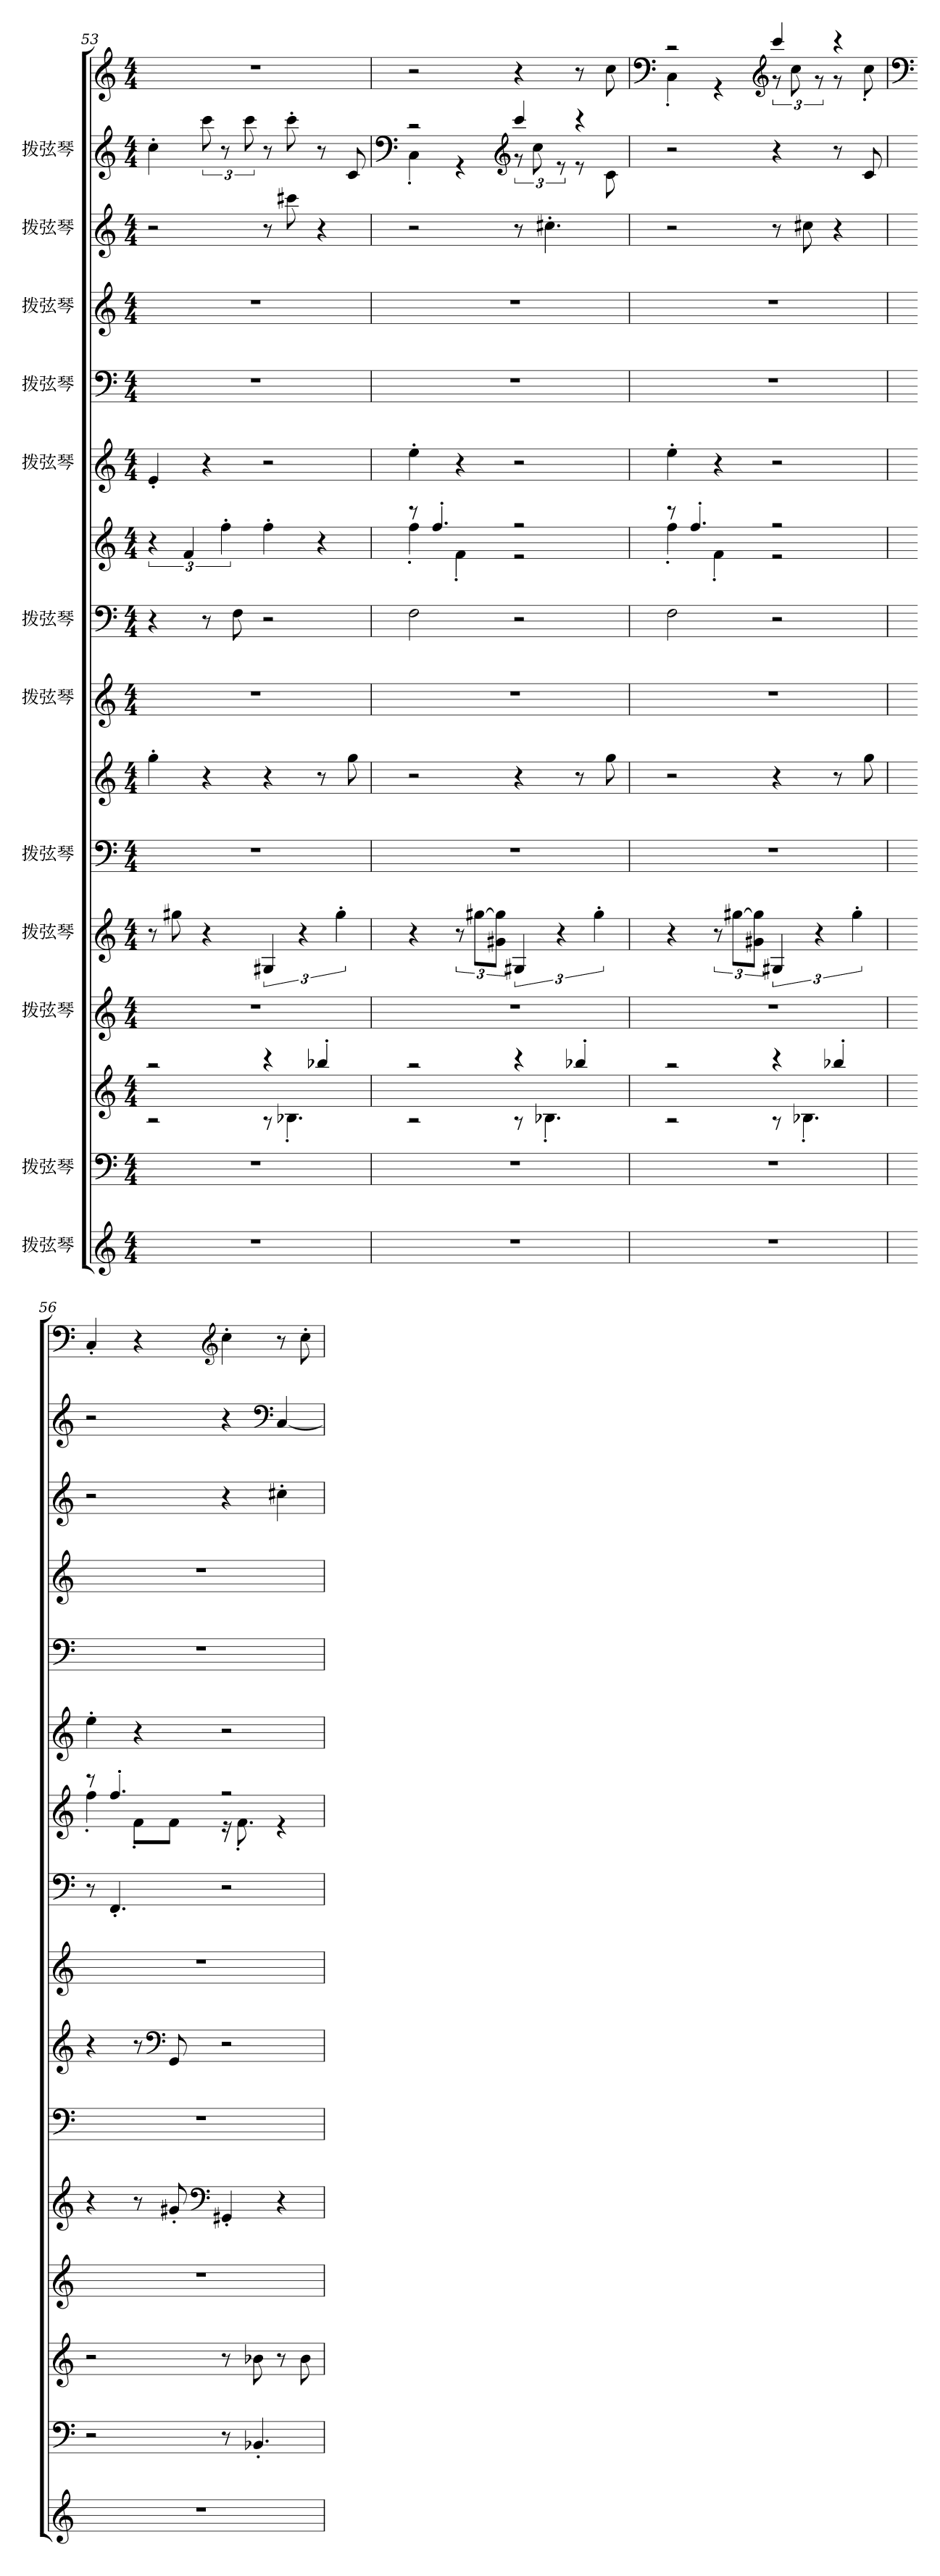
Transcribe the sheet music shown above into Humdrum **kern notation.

**kern	**kern	**kern	**kern	**kern	**kern	**kern	**kern	**kern	**kern	**kern	**kern	**kern	**kern	**kern	**kern
*part12	*part11	*part11	*part10	*part9	*part8	*part8	*part7	*part6	*part6	*part5	*part4	*part3	*part2	*part1	*part1
*staff16	*staff15	*staff14	*staff13	*staff12	*staff11	*staff10	*staff9	*staff8	*staff7	*staff6	*staff5	*staff4	*staff3	*staff2	*staff1
*I"拨弦琴	*I"拨弦琴	*	*I"拨弦琴	*I"拨弦琴	*I"拨弦琴	*	*I"拨弦琴	*I"拨弦琴	*	*I"拨弦琴	*I"拨弦琴	*I"拨弦琴	*I"拨弦琴	*I"拨弦琴	*
*clefG2	*clefF4	*clefG2	*clefG2	*clefG2	*clefF4	*clefG2	*clefG2	*clefF4	*clefG2	*clefG2	*clefF4	*clefG2	*clefG2	*clefG2	*clefG2
*k[]	*k[]	*k[]	*k[]	*k[]	*k[]	*k[]	*k[]	*k[]	*k[]	*k[]	*k[]	*k[]	*k[]	*k[]	*k[]
*M4/4	*M4/4	*M4/4	*M4/4	*M4/4	*M4/4	*M4/4	*M4/4	*M4/4	*M4/4	*M4/4	*M4/4	*M4/4	*M4/4	*M4/4	*M4/4
=53	=53	=53	=53	=53	=53	=53	=53	=53	=53	=53	=53	=53	=53	=53	=53
*	*	*^	*	*	*	*	*	*	*	*	*	*	*	*	*
1r	1r	2r	2r	1r	8r	1r	4gg'\	1r	4r	6r	4e'/	1r	1r	2r	4cc'\	1r
.	.	.	.	.	8gg#X\	.	.	.	.	.	.	.	.	.	.	.
.	.	.	.	.	.	.	.	.	.	6f/	.	.	.	.	.	.
.	.	.	.	.	4r	.	4r	.	8r	.	4r	.	.	.	12ccc\	.
.	.	.	.	.	.	.	.	.	.	6ff'\	.	.	.	.	12r	.
.	.	.	.	.	.	.	.	.	8F\	.	.	.	.	.	.	.
.	.	.	.	.	.	.	.	.	.	.	.	.	.	.	12ccc\	.
.	.	4r	8r	.	6G#X/	.	4r	.	2r	4ff'\	2r	.	.	8r	8r	.
.	.	.	4.B-X'\	.	.	.	.	.	.	.	.	.	.	8ccc#X\	8ccc'\	.
.	.	.	.	.	6r	.	.	.	.	.	.	.	.	.	.	.
.	.	4bb-X'/	.	.	.	.	8r	.	.	4r	.	.	.	4r	8r	.
.	.	.	.	.	6gg#'\	.	.	.	.	.	.	.	.	.	.	.
.	.	.	.	.	.	.	8gg\	.	.	.	.	.	.	.	8c/	.
=54	=54	=54	=54	=54	=54	=54	=54	=54	=54	=54	=54	=54	=54	=54	=54	=54
*	*	*	*	*	*	*	*	*	*	*	*	*	*	*	*clefF4	*
*	*	*	*	*	*	*	*	*	*	*^	*	*	*	*	*^	*
1r	1r	2r	2r	1r	4r	1r	2r	1r	2F\	8r	4ff'\	4ee'\	1r	1r	2r	2r	4C'\	2r
.	.	.	.	.	.	.	.	.	.	4.ff'/	.	.	.	.	.	.	.	.
.	.	.	.	.	12r	.	.	.	.	.	4f'\	4r	.	.	.	.	4r	.
.	.	.	.	.	[12gg#X\L	.	.	.	.	.	.	.	.	.	.	.	.	.
.	.	.	.	.	12g#X\ 12gg#\]J	.	.	.	.	.	.	.	.	.	.	.	.	.
*	*	*	*	*	*	*	*	*	*	*	*	*	*	*	*	*clefG2	*	*
.	.	4r	8r	.	6G#X/	.	4r	.	2r	2r	2r	2r	.	.	8r	4ccc/	12r	4r
.	.	.	.	.	.	.	.	.	.	.	.	.	.	.	.	.	12cc\	.
.	.	.	4.B-X'\	.	.	.	.	.	.	.	.	.	.	.	4.cc#X'\	.	.	.
.	.	.	.	.	6r	.	.	.	.	.	.	.	.	.	.	.	12r	.
.	.	4bb-X'/	.	.	.	.	8r	.	.	.	.	.	.	.	.	4r	8r	8r
.	.	.	.	.	6gg#'\	.	.	.	.	.	.	.	.	.	.	.	.	.
.	.	.	.	.	.	.	8gg\	.	.	.	.	.	.	.	.	.	8c\	8cc\
*	*	*	*	*	*	*	*	*	*	*	*	*	*	*	*	*v	*v	*
!!LO:PB:g=z
=55	=55	=55	=55	=55	=55	=55	=55	=55	=55	=55	=55	=55	=55	=55	=55	=55	=55
*	*	*	*	*	*	*	*	*	*	*	*	*	*	*	*	*	*clefF4
*	*	*	*	*	*	*	*	*	*	*	*	*	*	*	*	*	*^
1r	1r	2r	2r	1r	4r	1r	2r	1r	2F\	8r	4ff'\	4ee'\	1r	1r	2r	2r	2r	4C'\
.	.	.	.	.	.	.	.	.	.	4.ff'/	.	.	.	.	.	.	.	.
.	.	.	.	.	12r	.	.	.	.	.	4f'\	4r	.	.	.	.	.	4r
.	.	.	.	.	[12gg#X\L	.	.	.	.	.	.	.	.	.	.	.	.	.
.	.	.	.	.	12g#X\ 12gg#\]J	.	.	.	.	.	.	.	.	.	.	.	.	.
*	*	*	*	*	*	*	*	*	*	*	*	*	*	*	*	*	*clefG2	*
.	.	4r	8r	.	6G#X/	.	4r	.	2r	2r	2r	2r	.	.	8r	4r	4ccc/	12r
.	.	.	.	.	.	.	.	.	.	.	.	.	.	.	.	.	.	12cc\
.	.	.	4.B-X'\	.	.	.	.	.	.	.	.	.	.	.	8cc#X\	.	.	.
.	.	.	.	.	6r	.	.	.	.	.	.	.	.	.	.	.	.	12r
.	.	4bb-X'/	.	.	.	.	8r	.	.	.	.	.	.	.	4r	8r	4r	8r
.	.	.	.	.	6gg#'\	.	.	.	.	.	.	.	.	.	.	.	.	.
.	.	.	.	.	.	.	8gg\	.	.	.	.	.	.	.	.	8c/	.	8cc'\
*	*	*v	*v	*	*	*	*	*	*	*	*	*	*	*	*	*	*v	*v
=56	=56	=56	=56	=56	=56	=56	=56	=56	=56	=56	=56	=56	=56	=56	=56	=56
*	*	*	*	*	*	*	*	*	*	*	*	*	*	*	*	*clefF4
1r	2r	2r	1r	4r	1r	4r	1r	8r	8r	4ff'\	4ee'\	1r	1r	2r	2r	4C'/
.	.	.	.	.	.	.	.	4.FF'/	4.ff'/	.	.	.	.	.	.	.
.	.	.	.	8r	.	8r	.	.	.	8f'\L	4r	.	.	.	.	4r
*	*	*	*	*	*	*clefF4	*	*	*	*	*	*	*	*	*	*
.	.	.	.	8g#X'/	.	8GG/	.	.	.	8f\J	.	.	.	.	.	.
*	*	*	*	*clefF4	*	*	*	*	*	*	*	*	*	*	*	*clefG2
.	8r	8r	.	4GG#X'/	.	2r	.	2r	2r	16r	2r	.	.	4r	4r	4cc'\
.	.	.	.	.	.	.	.	.	.	8.f'\	.	.	.	.	.	.
.	4.BB-X'/	8b-X\	.	.	.	.	.	.	.	.	.	.	.	.	.	.
*	*	*	*	*	*	*	*	*	*	*	*	*	*	*	*clefF4	*
.	.	8r	.	4r	.	.	.	.	.	4r	.	.	.	4cc#X'\	[4C/	8r
.	.	8b-\	.	.	.	.	.	.	.	.	.	.	.	.	.	8cc'\
*	*	*	*	*	*	*	*	*	*v	*v	*	*	*	*	*	*
=	=	=	=	=	=	=	=	=	=	=	=	=	=	=	=
*-	*-	*-	*-	*-	*-	*-	*-	*-	*-	*-	*-	*-	*-	*-	*-
